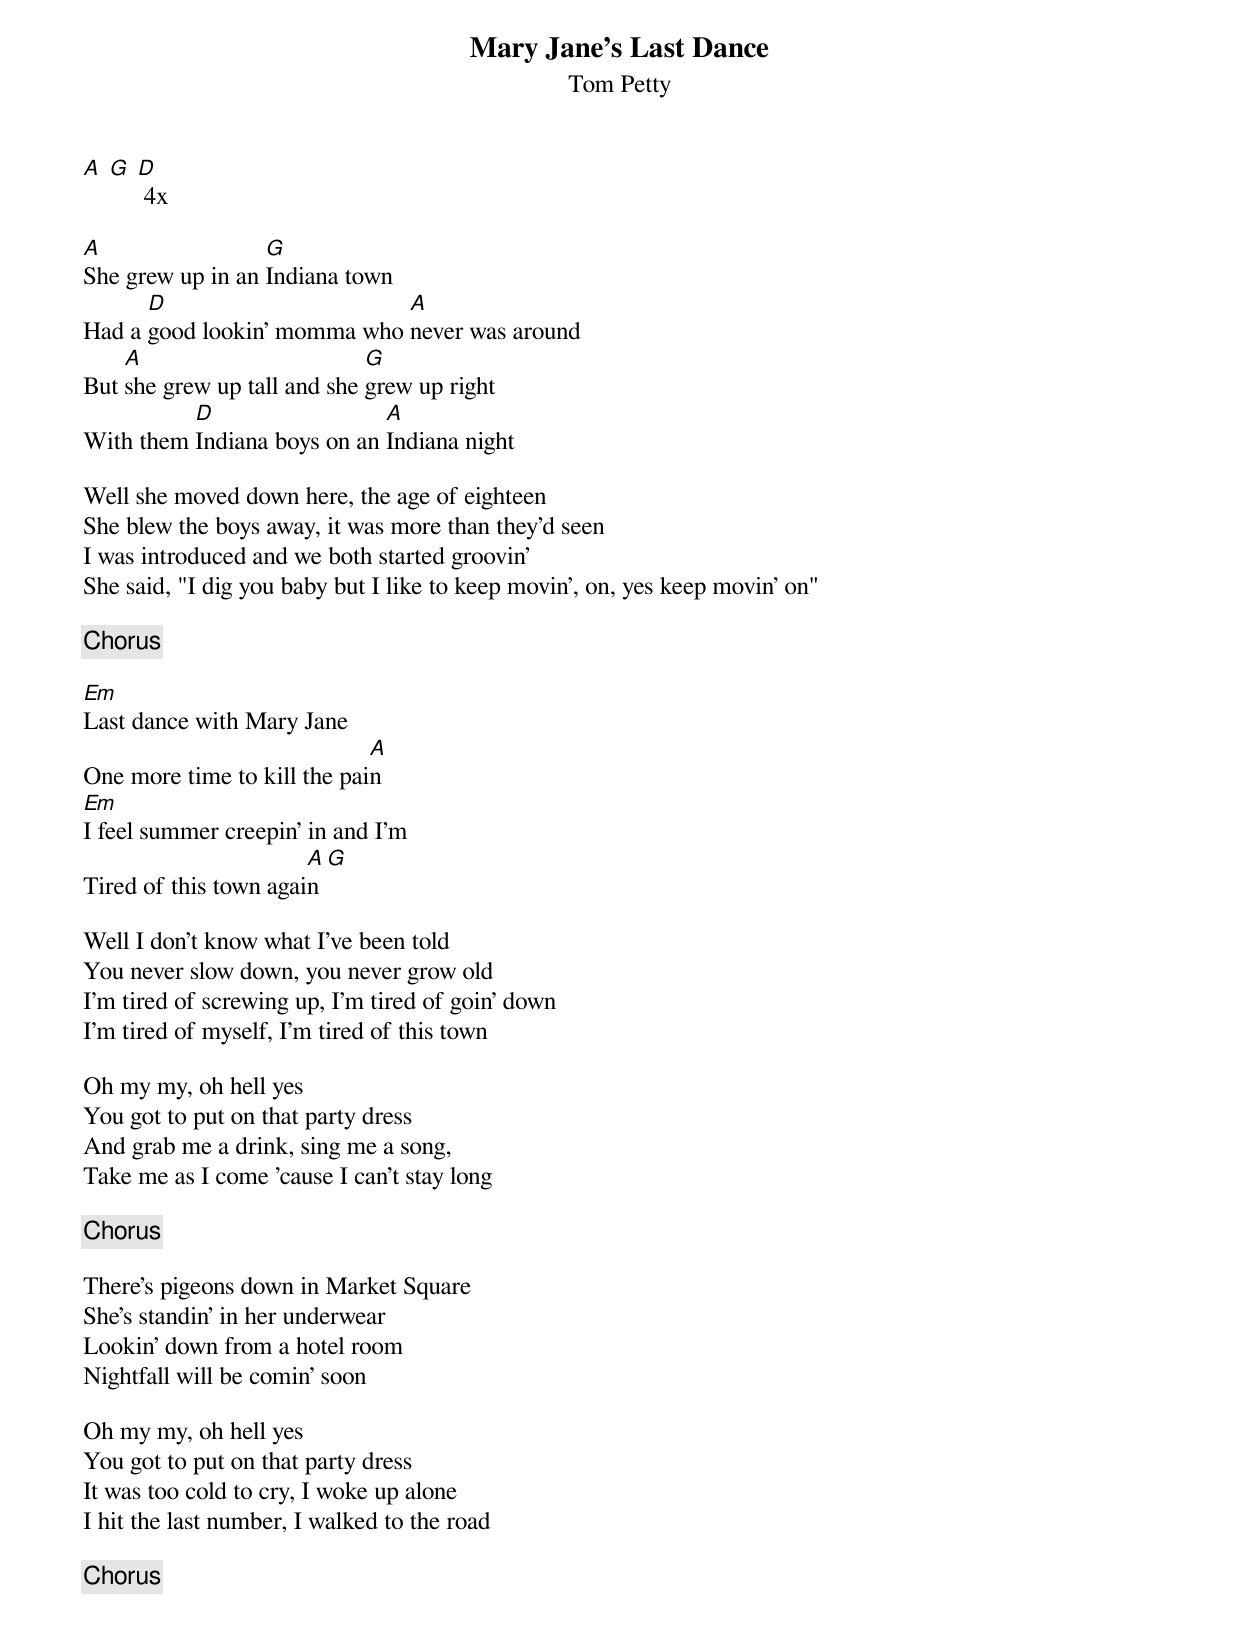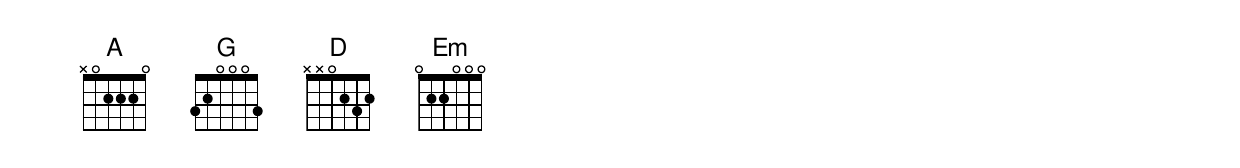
{title:Mary Jane's Last Dance}
{subtitle:Tom Petty}

[A] [G] [D] 4x

[A]She grew up in an [G]Indiana town
Had a [D]good lookin' momma who [A]never was around
But [A]she grew up tall and she [G]grew up right
With them [D]Indiana boys on an [A]Indiana night

Well she moved down here, the age of eighteen
She blew the boys away, it was more than they'd seen
I was introduced and we both started groovin'
She said, "I dig you baby but I like to keep movin', on, yes keep movin' on"

{c:Chorus}

[Em]Last dance with Mary Jane
One more time to kill the pai[A]n
[Em]I feel summer creepin' in and I'm
Tired of this town agai[A]n [G]

Well I don't know what I've been told
You never slow down, you never grow old
I'm tired of screwing up, I'm tired of goin' down
I'm tired of myself, I'm tired of this town

Oh my my, oh hell yes
You got to put on that party dress
And grab me a drink, sing me a song,
Take me as I come 'cause I can't stay long

{c:Chorus}

There's pigeons down in Market Square
She's standin' in her underwear
Lookin' down from a hotel room
Nightfall will be comin' soon

Oh my my, oh hell yes
You got to put on that party dress
It was too cold to cry, I woke up alone
I hit the last number, I walked to the road

{c:Chorus}

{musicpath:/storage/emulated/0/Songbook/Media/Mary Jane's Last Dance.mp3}
